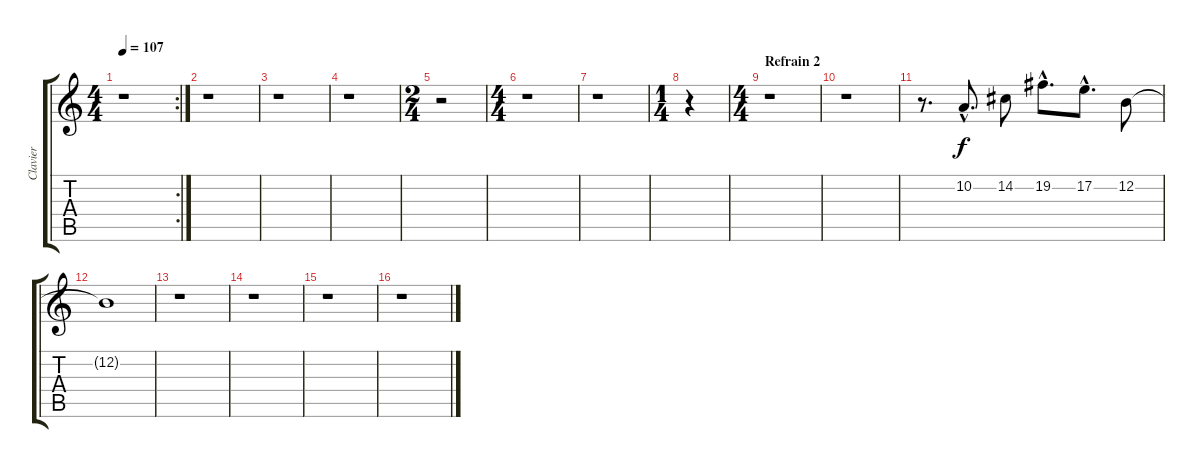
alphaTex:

\track ("Clavier" "Clavier") {instrument electricpiano2}
\staff {score tabs}
\tuning (E4 B3 G3 D3 A2 E2) {hide}
\rc 2
\ts (4 4)
\tempo 107
\clef g2
\ks c
r.1{dy f} |
r.1 |
r.1 |
r.1 |
\ts (2 4)
r.2 |
\ts (4 4)
r.1 |
r.1 |
\ts (1 4)
r.4 |
\ts (4 4)
\section ("" "Refrain 2")
r.1 |
r.1 |
r.8{d} 10.2{hac}.8{d} 14.2.8 19.2{hac}.8{d} 17.2{hac}.8{d} 12.2.8 |
12.2{t}.1 |
r.1 |
r.1 |
r.1 |
r.1
